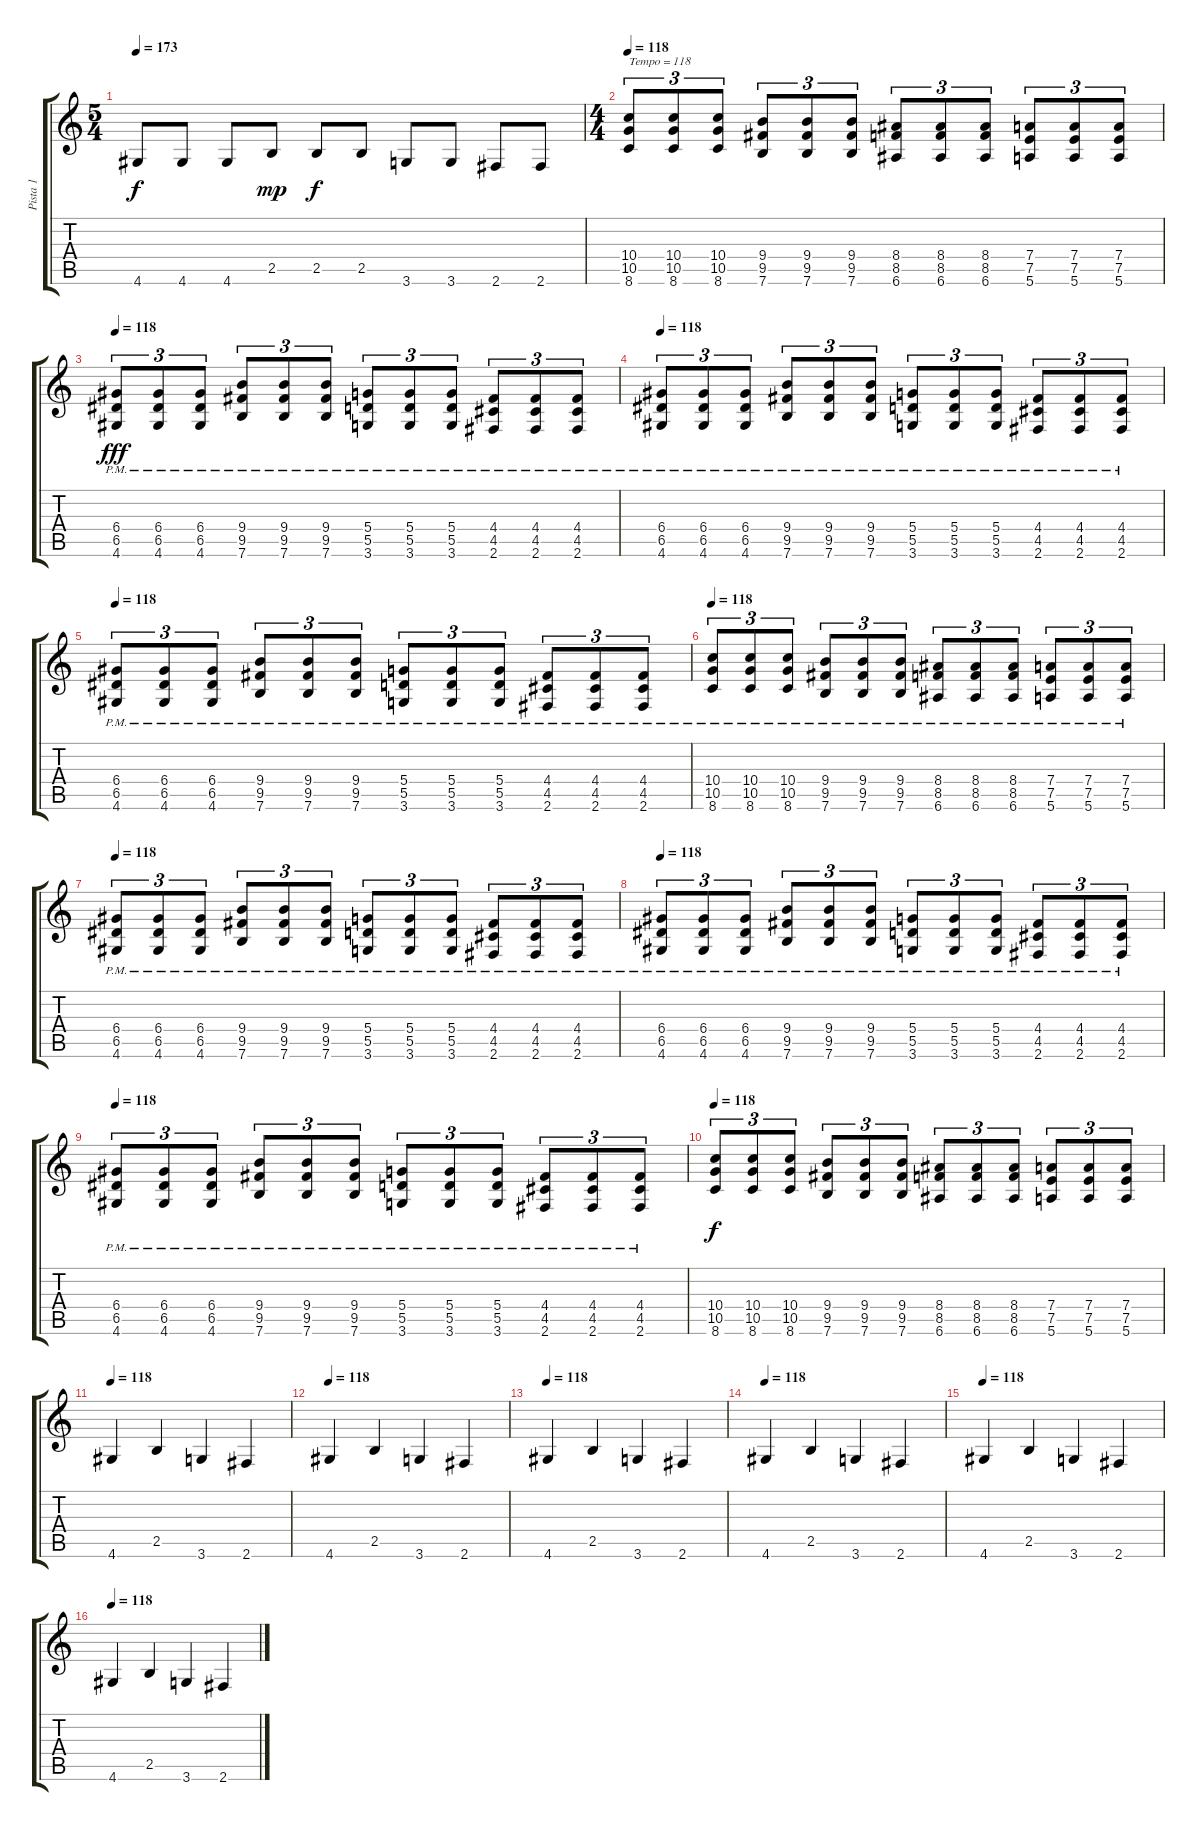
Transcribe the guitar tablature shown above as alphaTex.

\track ("Pista 1" "Pista 1") {instrument overdrivenguitar}
\staff {score tabs}
\tuning (E4 B3 G3 D3 A2 E2) {hide}
\ts (5 4)
\tempo 173
\clef g2
\ks c
4.6.8{dy f volume 14 balance 16} 4.6.8{volume 11} 4.6.8{volume 8} 2.5.8{dy mp volume 14 balance 12} 2.5.8{dy f volume 11} 2.5.8{volume 8} 3.6.8{balance 8} 3.6.8{balance 0} 2.6.8{balance 16} 2.6.8{balance 8} |
\ts (4 4)
\tempo 118
(10.4 10.5 8.6).8{tu (3 2) txt "Tempo = 118" volume 13 balance 8 instrument overdrivenguitar} (10.4 10.5 8.6).8{tu (3 2)} (10.4 10.5 8.6).8{tu (3 2)} (9.4 9.5 7.6).8{tu (3 2)} (9.4 9.5 7.6).8{tu (3 2)} (9.4 9.5 7.6).8{tu (3 2)} (8.4 8.5 6.6).8{tu (3 2)} (8.4 8.5 6.6).8{tu (3 2)} (8.4 8.5 6.6).8{tu (3 2)} (7.4 7.5 5.6).8{tu (3 2)} (7.4 7.5 5.6).8{tu (3 2)} (7.4 7.5 5.6).8{tu (3 2)} |
\tempo 118
(6.4{pm} 6.5{pm} 4.6{pm}).8{tu (3 2) dy fff} (6.4{pm} 6.5{pm} 4.6{pm}).8{tu (3 2)} (6.4{pm} 6.5{pm} 4.6{pm}).8{tu (3 2)} (9.4{pm} 9.5{pm} 7.6{pm}).8{tu (3 2)} (9.4{pm} 9.5{pm} 7.6{pm}).8{tu (3 2)} (9.4{pm} 9.5{pm} 7.6{pm}).8{tu (3 2)} (5.4{pm} 5.5{pm} 3.6{pm}).8{tu (3 2)} (5.4{pm} 5.5{pm} 3.6{pm}).8{tu (3 2)} (5.4{pm} 5.5{pm} 3.6{pm}).8{tu (3 2)} (4.4{pm} 4.5{pm} 2.6{pm}).8{tu (3 2)} (4.4{pm} 4.5{pm} 2.6{pm}).8{tu (3 2)} (4.4{pm} 4.5{pm} 2.6{pm}).8{tu (3 2)} |
\tempo 118
(6.4{pm} 6.5{pm} 4.6{pm}).8{tu (3 2)} (6.4{pm} 6.5{pm} 4.6{pm}).8{tu (3 2)} (6.4{pm} 6.5{pm} 4.6{pm}).8{tu (3 2)} (9.4{pm} 9.5{pm} 7.6{pm}).8{tu (3 2)} (9.4{pm} 9.5{pm} 7.6{pm}).8{tu (3 2)} (9.4{pm} 9.5{pm} 7.6{pm}).8{tu (3 2)} (5.4{pm} 5.5{pm} 3.6{pm}).8{tu (3 2)} (5.4{pm} 5.5{pm} 3.6{pm}).8{tu (3 2)} (5.4{pm} 5.5{pm} 3.6{pm}).8{tu (3 2)} (4.4{pm} 4.5{pm} 2.6{pm}).8{tu (3 2)} (4.4{pm} 4.5{pm} 2.6{pm}).8{tu (3 2)} (4.4{pm} 4.5{pm} 2.6{pm}).8{tu (3 2)} |
\tempo 118
(6.4{pm} 6.5{pm} 4.6{pm}).8{tu (3 2)} (6.4{pm} 6.5{pm} 4.6{pm}).8{tu (3 2)} (6.4{pm} 6.5{pm} 4.6{pm}).8{tu (3 2)} (9.4{pm} 9.5{pm} 7.6{pm}).8{tu (3 2)} (9.4{pm} 9.5{pm} 7.6{pm}).8{tu (3 2)} (9.4{pm} 9.5{pm} 7.6{pm}).8{tu (3 2)} (5.4{pm} 5.5{pm} 3.6{pm}).8{tu (3 2)} (5.4{pm} 5.5{pm} 3.6{pm}).8{tu (3 2)} (5.4{pm} 5.5{pm} 3.6{pm}).8{tu (3 2)} (4.4{pm} 4.5{pm} 2.6{pm}).8{tu (3 2)} (4.4{pm} 4.5{pm} 2.6{pm}).8{tu (3 2)} (4.4{pm} 4.5{pm} 2.6{pm}).8{tu (3 2)} |
\tempo 118
(10.4{pm} 10.5{pm} 8.6{pm}).8{tu (3 2)} (10.4{pm} 10.5{pm} 8.6{pm}).8{tu (3 2)} (10.4{pm} 10.5{pm} 8.6{pm}).8{tu (3 2)} (9.4{pm} 9.5{pm} 7.6{pm}).8{tu (3 2)} (9.4{pm} 9.5{pm} 7.6{pm}).8{tu (3 2)} (9.4{pm} 9.5{pm} 7.6{pm}).8{tu (3 2)} (8.4{pm} 8.5{pm} 6.6{pm}).8{tu (3 2)} (8.4{pm} 8.5{pm} 6.6{pm}).8{tu (3 2)} (8.4{pm} 8.5{pm} 6.6{pm}).8{tu (3 2)} (7.4{pm} 7.5{pm} 5.6{pm}).8{tu (3 2)} (7.4{pm} 7.5{pm} 5.6{pm}).8{tu (3 2)} (7.4{pm} 7.5{pm} 5.6{pm}).8{tu (3 2)} |
\tempo 118
(6.4{pm} 6.5{pm} 4.6{pm}).8{tu (3 2)} (6.4{pm} 6.5{pm} 4.6{pm}).8{tu (3 2)} (6.4{pm} 6.5{pm} 4.6{pm}).8{tu (3 2)} (9.4{pm} 9.5{pm} 7.6{pm}).8{tu (3 2)} (9.4{pm} 9.5{pm} 7.6{pm}).8{tu (3 2)} (9.4{pm} 9.5{pm} 7.6{pm}).8{tu (3 2)} (5.4{pm} 5.5{pm} 3.6{pm}).8{tu (3 2)} (5.4{pm} 5.5{pm} 3.6{pm}).8{tu (3 2)} (5.4{pm} 5.5{pm} 3.6{pm}).8{tu (3 2)} (4.4{pm} 4.5{pm} 2.6{pm}).8{tu (3 2)} (4.4{pm} 4.5{pm} 2.6{pm}).8{tu (3 2)} (4.4{pm} 4.5{pm} 2.6{pm}).8{tu (3 2)} |
\tempo 118
(6.4{pm} 6.5{pm} 4.6{pm}).8{tu (3 2)} (6.4{pm} 6.5{pm} 4.6{pm}).8{tu (3 2)} (6.4{pm} 6.5{pm} 4.6{pm}).8{tu (3 2)} (9.4{pm} 9.5{pm} 7.6{pm}).8{tu (3 2)} (9.4{pm} 9.5{pm} 7.6{pm}).8{tu (3 2)} (9.4{pm} 9.5{pm} 7.6{pm}).8{tu (3 2)} (5.4{pm} 5.5{pm} 3.6{pm}).8{tu (3 2)} (5.4{pm} 5.5{pm} 3.6{pm}).8{tu (3 2)} (5.4{pm} 5.5{pm} 3.6{pm}).8{tu (3 2)} (4.4{pm} 4.5{pm} 2.6{pm}).8{tu (3 2)} (4.4{pm} 4.5{pm} 2.6{pm}).8{tu (3 2)} (4.4{pm} 4.5{pm} 2.6{pm}).8{tu (3 2)} |
\tempo 118
(6.4{pm} 6.5{pm} 4.6{pm}).8{tu (3 2)} (6.4{pm} 6.5{pm} 4.6{pm}).8{tu (3 2)} (6.4{pm} 6.5{pm} 4.6{pm}).8{tu (3 2)} (9.4{pm} 9.5{pm} 7.6{pm}).8{tu (3 2)} (9.4{pm} 9.5{pm} 7.6{pm}).8{tu (3 2)} (9.4{pm} 9.5{pm} 7.6{pm}).8{tu (3 2)} (5.4{pm} 5.5{pm} 3.6{pm}).8{tu (3 2)} (5.4{pm} 5.5{pm} 3.6{pm}).8{tu (3 2)} (5.4{pm} 5.5{pm} 3.6{pm}).8{tu (3 2)} (4.4{pm} 4.5{pm} 2.6{pm}).8{tu (3 2)} (4.4{pm} 4.5{pm} 2.6{pm}).8{tu (3 2)} (4.4{pm} 4.5{pm} 2.6{pm}).8{tu (3 2)} |
\tempo 118
(10.4 10.5 8.6).8{tu (3 2) dy f} (10.4 10.5 8.6).8{tu (3 2)} (10.4 10.5 8.6).8{tu (3 2)} (9.4 9.5 7.6).8{tu (3 2)} (9.4 9.5 7.6).8{tu (3 2)} (9.4 9.5 7.6).8{tu (3 2)} (8.4 8.5 6.6).8{tu (3 2)} (8.4 8.5 6.6).8{tu (3 2)} (8.4 8.5 6.6).8{tu (3 2)} (7.4 7.5 5.6).8{tu (3 2)} (7.4 7.5 5.6).8{tu (3 2)} (7.4 7.5 5.6).8{tu (3 2)} |
\tempo 118
4.6.4 2.5.4 3.6.4 2.6.4 |
\tempo 118
4.6.4 2.5.4 3.6.4 2.6.4 |
\tempo 118
4.6.4 2.5.4 3.6.4 2.6.4 |
\tempo 118
4.6.4 2.5.4 3.6.4 2.6.4 |
\tempo 118
4.6.4 2.5.4 3.6.4 2.6.4 |
\tempo 118
4.6.4 2.5.4 3.6.4 2.6.4
